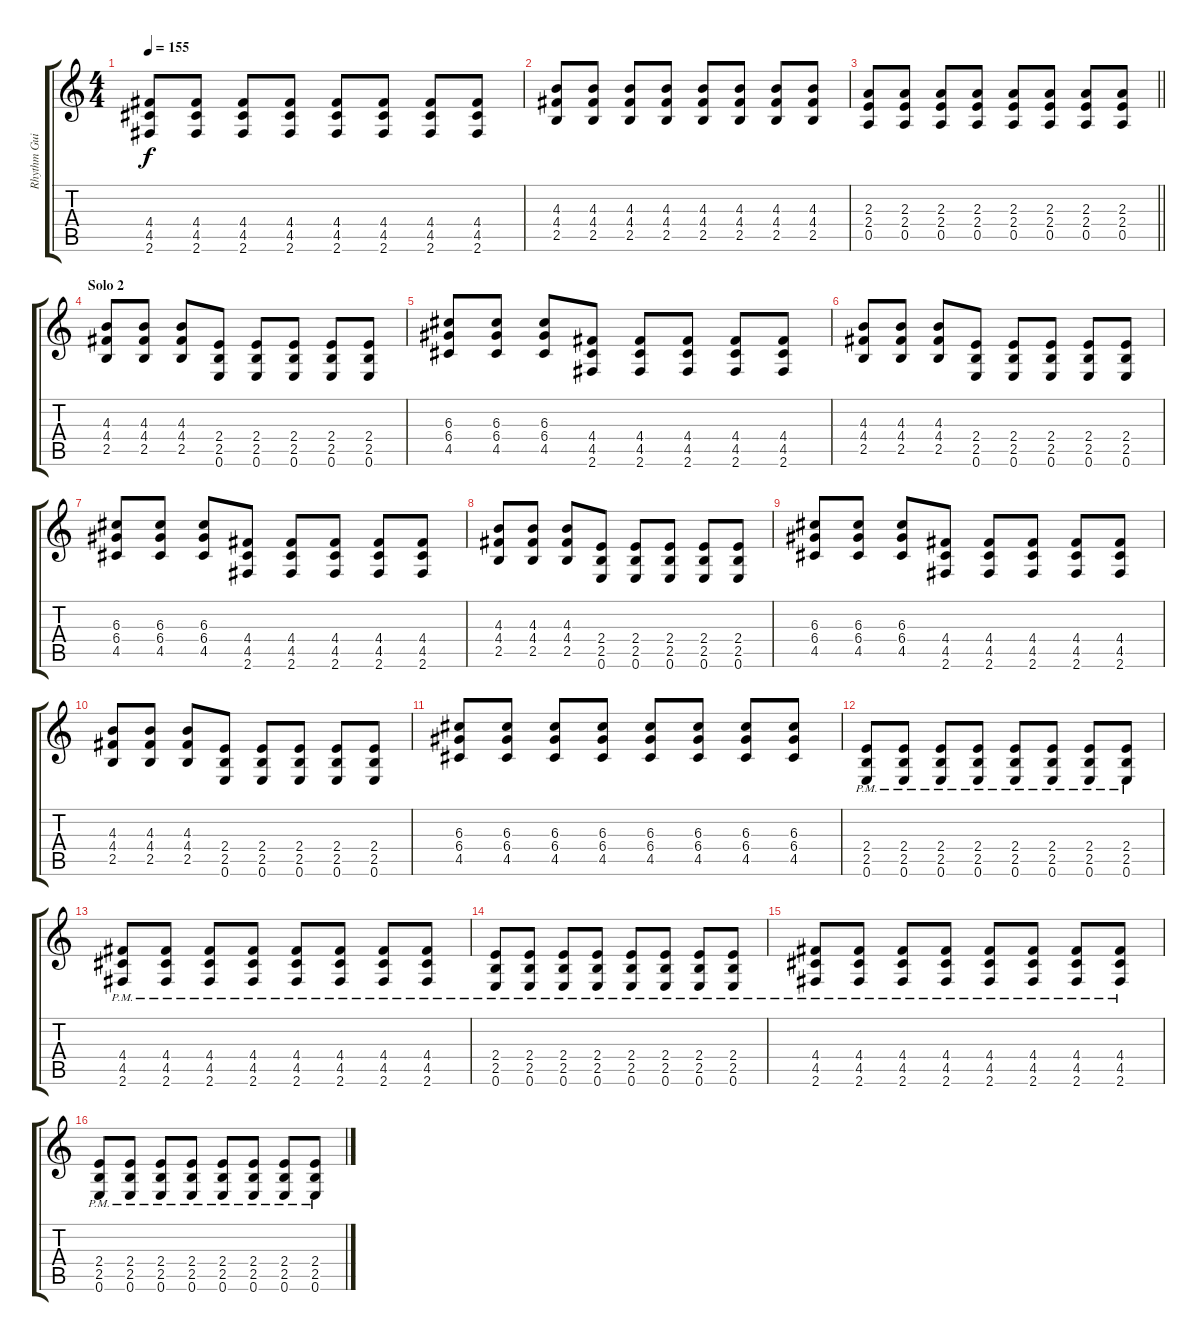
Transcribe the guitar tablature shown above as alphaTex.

\track ("Rhythm Guitar" "Rhythm Gui") {instrument distortionguitar}
\staff {score tabs}
\tuning (E4 B3 G3 D3 A2 E2) {hide}
\ts (4 4)
\tempo 155
\clef g2
\ks c
(4.4 4.5 2.6).8{dy f} (4.4 4.5 2.6).8 (4.4 4.5 2.6).8 (4.4 4.5 2.6).8 (4.4 4.5 2.6).8 (4.4 4.5 2.6).8 (4.4 4.5 2.6).8 (4.4 4.5 2.6).8 |
(4.3 4.4 2.5).8 (4.3 4.4 2.5).8 (4.3 4.4 2.5).8 (4.3 4.4 2.5).8 (4.3 4.4 2.5).8 (4.3 4.4 2.5).8 (4.3 4.4 2.5).8 (4.3 4.4 2.5).8 |
\barLineRight lightlight
(2.3 2.4 0.5).8 (2.3 2.4 0.5).8 (2.3 2.4 0.5).8 (2.3 2.4 0.5).8 (2.3 2.4 0.5).8 (2.3 2.4 0.5).8 (2.3 2.4 0.5).8 (2.3 2.4 0.5).8 |
\section ("" "Solo 2")
(4.3 4.4 2.5).8 (4.3 4.4 2.5).8 (4.3 4.4 2.5).8 (2.4 2.5 0.6).8 (2.4 2.5 0.6).8 (2.4 2.5 0.6).8 (2.4 2.5 0.6).8 (2.4 2.5 0.6).8 |
(6.3 6.4 4.5).8 (6.3 6.4 4.5).8 (6.3 6.4 4.5).8 (4.4 4.5 2.6).8 (4.4 4.5 2.6).8 (4.4 4.5 2.6).8 (4.4 4.5 2.6).8 (4.4 4.5 2.6).8 |
(4.3 4.4 2.5).8 (4.3 4.4 2.5).8 (4.3 4.4 2.5).8 (2.4 2.5 0.6).8 (2.4 2.5 0.6).8 (2.4 2.5 0.6).8 (2.4 2.5 0.6).8 (2.4 2.5 0.6).8 |
(6.3 6.4 4.5).8 (6.3 6.4 4.5).8 (6.3 6.4 4.5).8 (4.4 4.5 2.6).8 (4.4 4.5 2.6).8 (4.4 4.5 2.6).8 (4.4 4.5 2.6).8 (4.4 4.5 2.6).8 |
(4.3 4.4 2.5).8 (4.3 4.4 2.5).8 (4.3 4.4 2.5).8 (2.4 2.5 0.6).8 (2.4 2.5 0.6).8 (2.4 2.5 0.6).8 (2.4 2.5 0.6).8 (2.4 2.5 0.6).8 |
(6.3 6.4 4.5).8 (6.3 6.4 4.5).8 (6.3 6.4 4.5).8 (4.4 4.5 2.6).8 (4.4 4.5 2.6).8 (4.4 4.5 2.6).8 (4.4 4.5 2.6).8 (4.4 4.5 2.6).8 |
(4.3 4.4 2.5).8 (4.3 4.4 2.5).8 (4.3 4.4 2.5).8 (2.4 2.5 0.6).8 (2.4 2.5 0.6).8 (2.4 2.5 0.6).8 (2.4 2.5 0.6).8 (2.4 2.5 0.6).8 |
(6.3 6.4 4.5).8 (6.3 6.4 4.5).8 (6.3 6.4 4.5).8 (6.3 6.4 4.5).8 (6.3 6.4 4.5).8 (6.3 6.4 4.5).8 (6.3 6.4 4.5).8 (6.3 6.4 4.5).8 |
(2.4 2.5{pm} 0.6{pm}).8 (2.4 2.5{pm} 0.6{pm}).8 (2.4 2.5{pm} 0.6{pm}).8 (2.4 2.5{pm} 0.6{pm}).8 (2.4 2.5{pm} 0.6{pm}).8 (2.4 2.5{pm} 0.6{pm}).8 (2.4 2.5{pm} 0.6{pm}).8 (2.4 2.5{pm} 0.6{pm}).8 |
(4.4 4.5{pm} 2.6{pm}).8 (4.4 4.5{pm} 2.6{pm}).8 (4.4 4.5{pm} 2.6{pm}).8 (4.4 4.5{pm} 2.6{pm}).8 (4.4 4.5{pm} 2.6{pm}).8 (4.4 4.5{pm} 2.6{pm}).8 (4.4 4.5{pm} 2.6{pm}).8 (4.4 4.5{pm} 2.6{pm}).8 |
(2.4 2.5{pm} 0.6{pm}).8 (2.4 2.5{pm} 0.6{pm}).8 (2.4 2.5{pm} 0.6{pm}).8 (2.4 2.5{pm} 0.6{pm}).8 (2.4 2.5{pm} 0.6{pm}).8 (2.4 2.5{pm} 0.6{pm}).8 (2.4 2.5{pm} 0.6{pm}).8 (2.4 2.5{pm} 0.6{pm}).8 |
(4.4 4.5{pm} 2.6{pm}).8 (4.4 4.5{pm} 2.6{pm}).8 (4.4 4.5{pm} 2.6{pm}).8 (4.4 4.5{pm} 2.6{pm}).8 (4.4 4.5{pm} 2.6{pm}).8 (4.4 4.5{pm} 2.6{pm}).8 (4.4 4.5{pm} 2.6{pm}).8 (4.4 4.5{pm} 2.6{pm}).8 |
(2.4 2.5{pm} 0.6{pm}).8 (2.4 2.5{pm} 0.6{pm}).8 (2.4 2.5{pm} 0.6{pm}).8 (2.4 2.5{pm} 0.6{pm}).8 (2.4 2.5{pm} 0.6{pm}).8 (2.4 2.5{pm} 0.6{pm}).8 (2.4 2.5{pm} 0.6{pm}).8 (2.4 2.5{pm} 0.6{pm}).8
